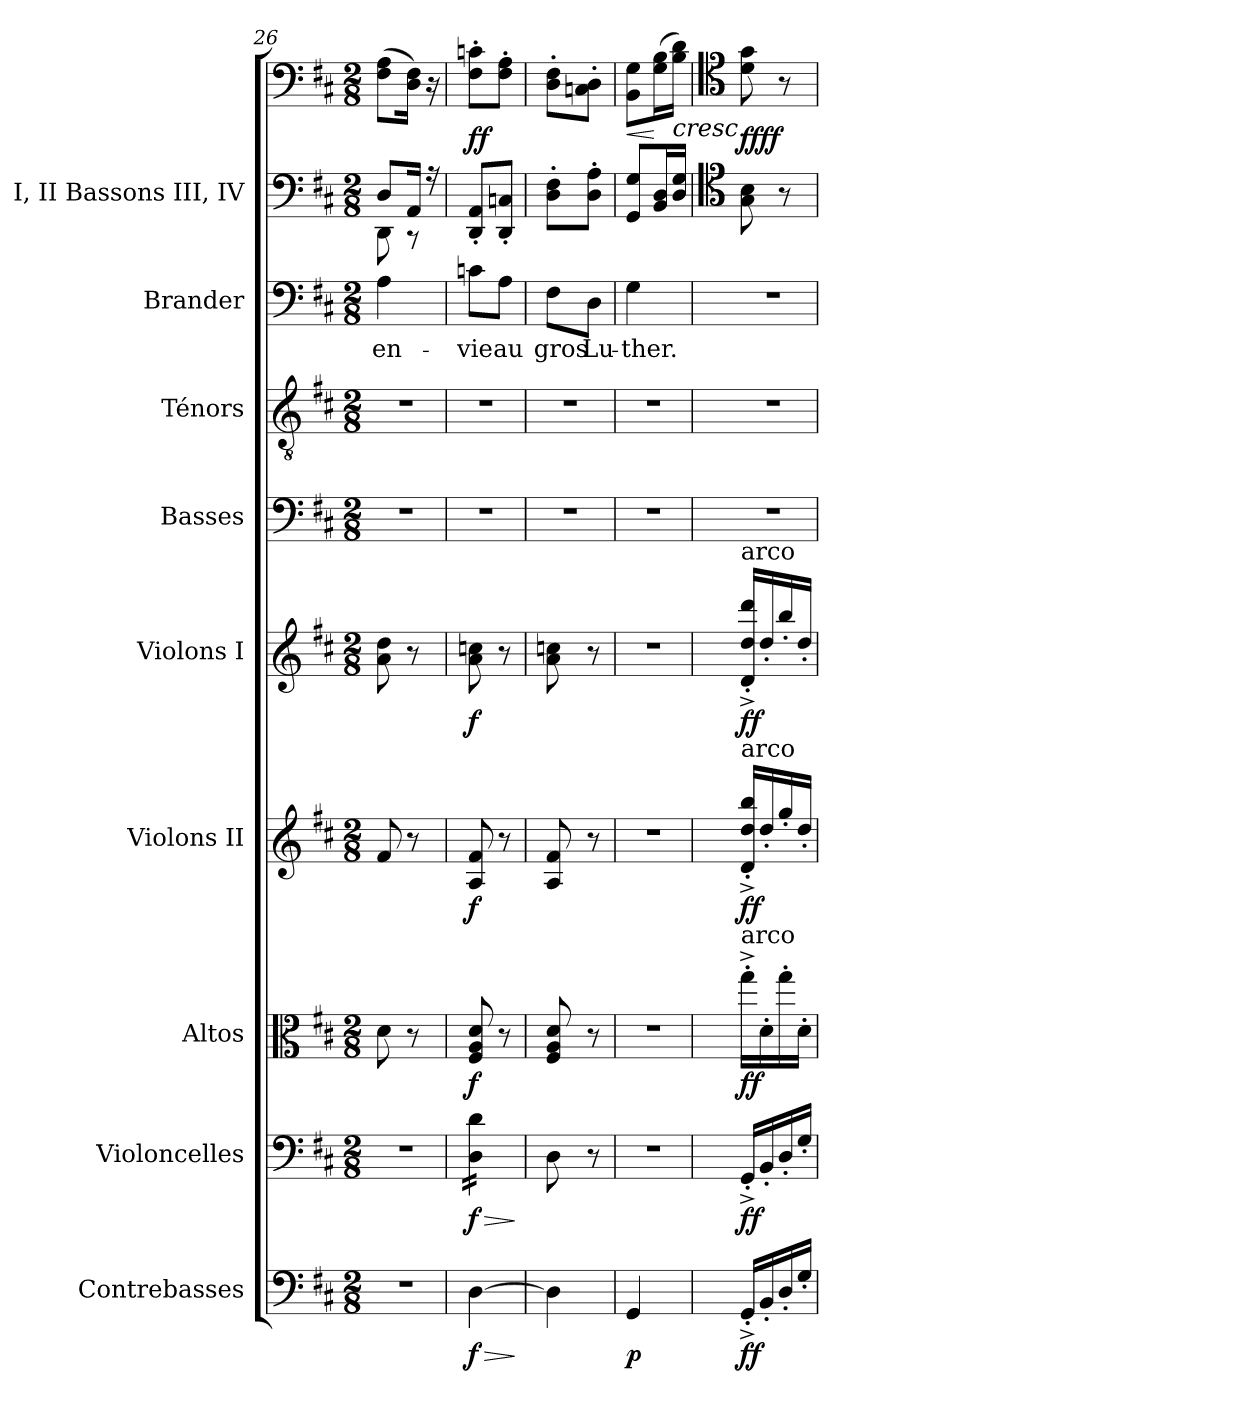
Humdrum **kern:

**kern	**dynam	**kern	**dynam	**kern	**dynam	**kern	**dynam	**kern	**dynam	**kern	**kern	**kern	**text	**kern	**kern	**dynam
*part9	*part9	*part8	*part8	*part7	*part7	*part6	*part6	*part5	*part5	*part4	*part3	*part2	*part2	*part1	*part1	*part1
*staff10	*staff10	*staff9	*staff9	*staff8	*staff8	*staff7	*staff7	*staff6	*staff6	*staff5	*staff4	*staff3	*staff3	*staff2	*staff1	*staff1/2
*I"Contrebasses	*	*I"Violoncelles	*	*I"Altos	*	*I"Violons II	*	*I"Violons I	*	*I"Basses	*I"Ténors	*I"Brander	*	*I"I, II   Bassons   III, IV	*	*
*clefF4	*	*clefF4	*	*clefC3	*	*clefG2	*	*clefG2	*	*clefF4	*clefGv2	*clefF4	*	*clefF4	*clefF4	*
*ITrd7c12	*	*	*	*	*	*	*	*	*	*	*ITrd7c12	*	*	*	*	*
*k[f#c#]	*	*k[f#c#]	*	*k[f#c#]	*	*k[f#c#]	*	*k[f#c#]	*	*k[f#c#]	*k[f#c#]	*k[f#c#]	*	*k[f#c#]	*k[f#c#]	*
*D:	*	*D:	*	*D:	*	*D:	*	*D:	*	*D:	*D:	*D:	*	*D:	*D:	*
*M2/8	*	*M2/8	*	*M2/8	*	*M2/8	*	*M2/8	*	*M2/8	*M2/8	*M2/8	*	*M2/8	*M2/8	*
=26	=26	=26	=26	=26	=26	=26	=26	=26	=26	=26	=26	=26	=26	=26	=26	=26
!LO:N:vis=1	!	!LO:N:vis=1	!	!	!	!	!	!	!	!LO:N:vis=1	!LO:N:vis=1	!	!	!	!	!
!	!	!	!	!	!	!	!	!	!	!	!	!	!LO:LY:b:color=#000000	!	!	!
*	*	*	*	*	*	*	*	*	*	*	*	*	*	*^	*	*
4r	.	4r	.	8di\	.	8f#i/	.	8ai\ 8ddi	.	4r	4r	4Ai\	en-	8Di/L	8DDi\	(8F#i\ 8Ai\L	.
.	.	.	.	8r	.	8r	.	8r	.	.	.	.	.	16AAi/Jk	8r	16Di\ 16F#i\Jk)	.
.	.	.	.	.	.	.	.	.	.	.	.	.	.	16r	.	16r	.
*	*	*	*	*	*	*	*	*	*	*	*	*	*	*v	*v	*	*
=27	=27	=27	=27	=27	=27	=27	=27	=27	=27	=27	=27	=27	=27	=27	=27	=27
!	!LO:HP:b	!	!LO:HP:b	!	!	!	!	!	!	!LO:N:vis=1	!LO:N:vis=1	!	!	!	!	!
!	!	!	!	!	!	!	!	!	!	!	!	!	!LO:LY:b:color=#000000	!	!	!
*	*	*tremolo	*	*	*	*	*	*	*	*	*	*	*	*	*	*
[>4DDi\	> f	16Di\ 16diLL	> f	8F#i/ 8Ai 8di	f	8Ai/ 8f#i	f	8ai\ 8ccni	f	4r	4r	8cni\L	-vie	8DDi'/ 8AAi'/L	8F#i'\ 8cni'\L	f f
.	.	16Di\ 16di	.	.	.	.	.	.	.	.	.	.	.	.	.	.
!	!	!	!	!	!	!	!	!	!	!	!	!	!LO:LY:b:color=#000000	!	!	!
.	.	16Di\ 16di	.	8r	.	8r	.	8r	.	.	.	8Ai\J	au	8DDi'/ 8Cni'/J	8F#i'\ 8Ai'\J	.
.	.	16Di\ 16diJJ	.	.	.	.	.	.	.	.	.	.	.	.	.	.
*	*	*Xtremolo	*	*	*	*	*	*	*	*	*	*	*	*	*	*
.	]	.	]	.	.	.	.	.	.	.	.	.	.	.	.	.
=28	=28	=28	=28	=28	=28	=28	=28	=28	=28	=28	=28	=28	=28	=28	=28	=28
!	!	!	!	!	!	!	!	!	!	!LO:N:vis=1	!LO:N:vis=1	!	!	!	!	!
!	!	!	!	!	!	!	!	!	!	!	!	!	!LO:LY:b:color=#000000	!	!	!
4DDi\]	.	8Di\	.	8F#i/ 8Ai 8di	.	8Ai/ 8f#i	.	8ai\ 8ccni	.	4r	4r	8F#i\L	gros	8Di'\ 8F#i'\L	8Di'\ 8F#i'\L	.
!	!	!	!	!	!	!	!	!	!	!	!	!	!LO:LY:b:color=#000000	!	!	!
.	.	8r	.	8r	.	8r	.	8r	.	.	.	8Di\J	Lu-	8Di'\ 8Ai'\J	8Cni'\ 8Di'\J	.
=29	=29	=29	=29	=29	=29	=29	=29	=29	=29	=29	=29	=29	=29	=29	=29	=29
!	!	!LO:N:vis=1	!	!LO:N:vis=1	!	!LO:N:vis=1	!	!LO:N:vis=1	!	!LO:N:vis=1	!LO:N:vis=1	!	!	!	!	!
!	!	!	!	!	!	!	!	!	!	!	!	!	!LO:LY:b:color=#000000	!	!	!LO:HP:b
4GGGi/	p	4r	.	4r	.	4r	.	4r	.	4r	4r	4Gi\	-ther.	8GGi/ 8Gi/L	8BBi\ 8Gi\L	<
.	.	.	.	.	.	.	.	.	.	.	.	.	.	16BBi/ 16Di/L	(16Gi\ 16Bi\L	[
!	!	!	!	!	!	!	!	!	!	!	!	!	!	!	!	!LO:HP:n=1:b
.	.	.	.	.	.	.	.	.	.	.	.	.	.	16Di/ 16Gi/JJ	16Bi\ 16di\JJ)	[ <
=30	=30	=30	=30	=30	=30	=30	=30	=30	=30	=30	=30	=30	=30	=30	=30	=30
*	*	*	*	*	*	*	*	*	*	*	*	*	*	*clefC4	*clefC4	*
!	!	!	!	!	!	!	!	!LO:TX:a:t=arco	!	!	!	!	!	!	!	!
!	!	!	!	!	!	!LO:TX:a:t=arco	!	!	!	!	!	!	!	!	!	!
!	!	!	!	!LO:TX:a:t=arco	!	!	!	!	!	!	!	!	!	!	!	!
!	!	!	!	!	!	!	!	!	!	!LO:N:vis=1	!LO:N:vis=1	!LO:N:vis=1	!	!	!	!
16GGG'^i/LL	ff	16GG'^i/LL	ff	16gg'^i\LL	ff	16di'^/ 16ddi'^/ 16bbi'^/LL	ff	16di'^/ 16ddi'^/ 16dddi'^/LL	ff	4r	4r	4r	.	8Gi\ 8Bi	8di\ 8gi	ff ff
16BBB'i/	.	16BB'i/	.	16d'i\	.	16dd'i/	.	16dd'i/	.	.	.	.	.	.	.	.
16DD'i/	.	16D'i/	.	16gg'i\	.	16gg'i/	.	16bb'i/	.	.	.	.	.	8r	8r	.
16GG'i/JJ	.	16G'i/JJ	.	16d'i\JJ	.	16dd'i/JJ	.	16dd'i/JJ	.	.	.	.	.	.	.	.
=	=	=	=	=	=	=	=	=	=	=	=	=	=	=	=	=
*-	*-	*-	*-	*-	*-	*-	*-	*-	*-	*-	*-	*-	*-	*-	*-	*-
